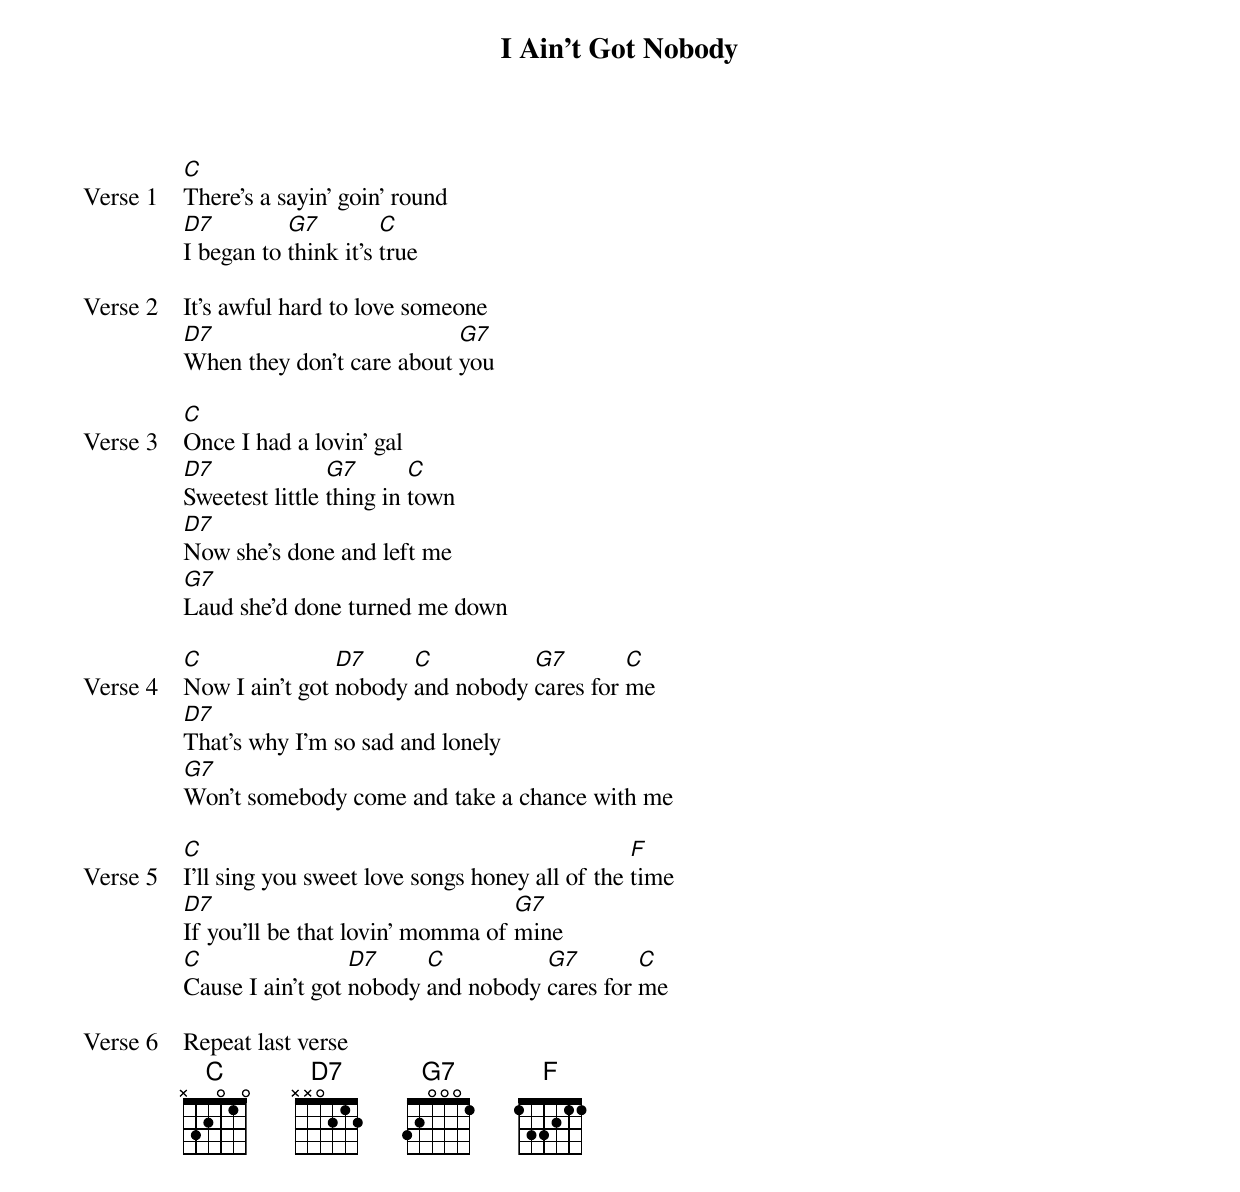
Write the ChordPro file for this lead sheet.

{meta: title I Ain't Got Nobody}
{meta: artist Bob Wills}
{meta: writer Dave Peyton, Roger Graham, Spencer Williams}

{start_of_verse: Verse 1}
[C]There’s a sayin’ goin’ round
[D7]I began to [G7]think it’s [C]true
{end_of_verse}

{start_of_verse: Verse 2}
It’s awful hard to love someone
[D7]When they don’t care about [G7]you
{end_of_verse}

{start_of_verse: Verse 3}
[C]Once I had a lovin’ gal
[D7]Sweetest little [G7]thing in [C]town
[D7]Now she’s done and left me
[G7]Laud she’d done turned me down
{end_of_verse}

{start_of_verse: Verse 4}
[C]Now I ain't got [D7]nobody [C]and nobody [G7]cares for [C]me
[D7]That's why I'm so sad and lonely
[G7]Won't somebody come and take a chance with me
{end_of_verse}

{start_of_verse: Verse 5}
[C]I’ll sing you sweet love songs honey all of the [F]time
[D7]If you'll be that lovin’ momma of [G7]mine
[C]Cause I ain't got [D7]nobody [C]and nobody [G7]cares for [C]me
{end_of_verse}

{start_of_verse: Verse 6}
Repeat last verse
{end_of_verse}
